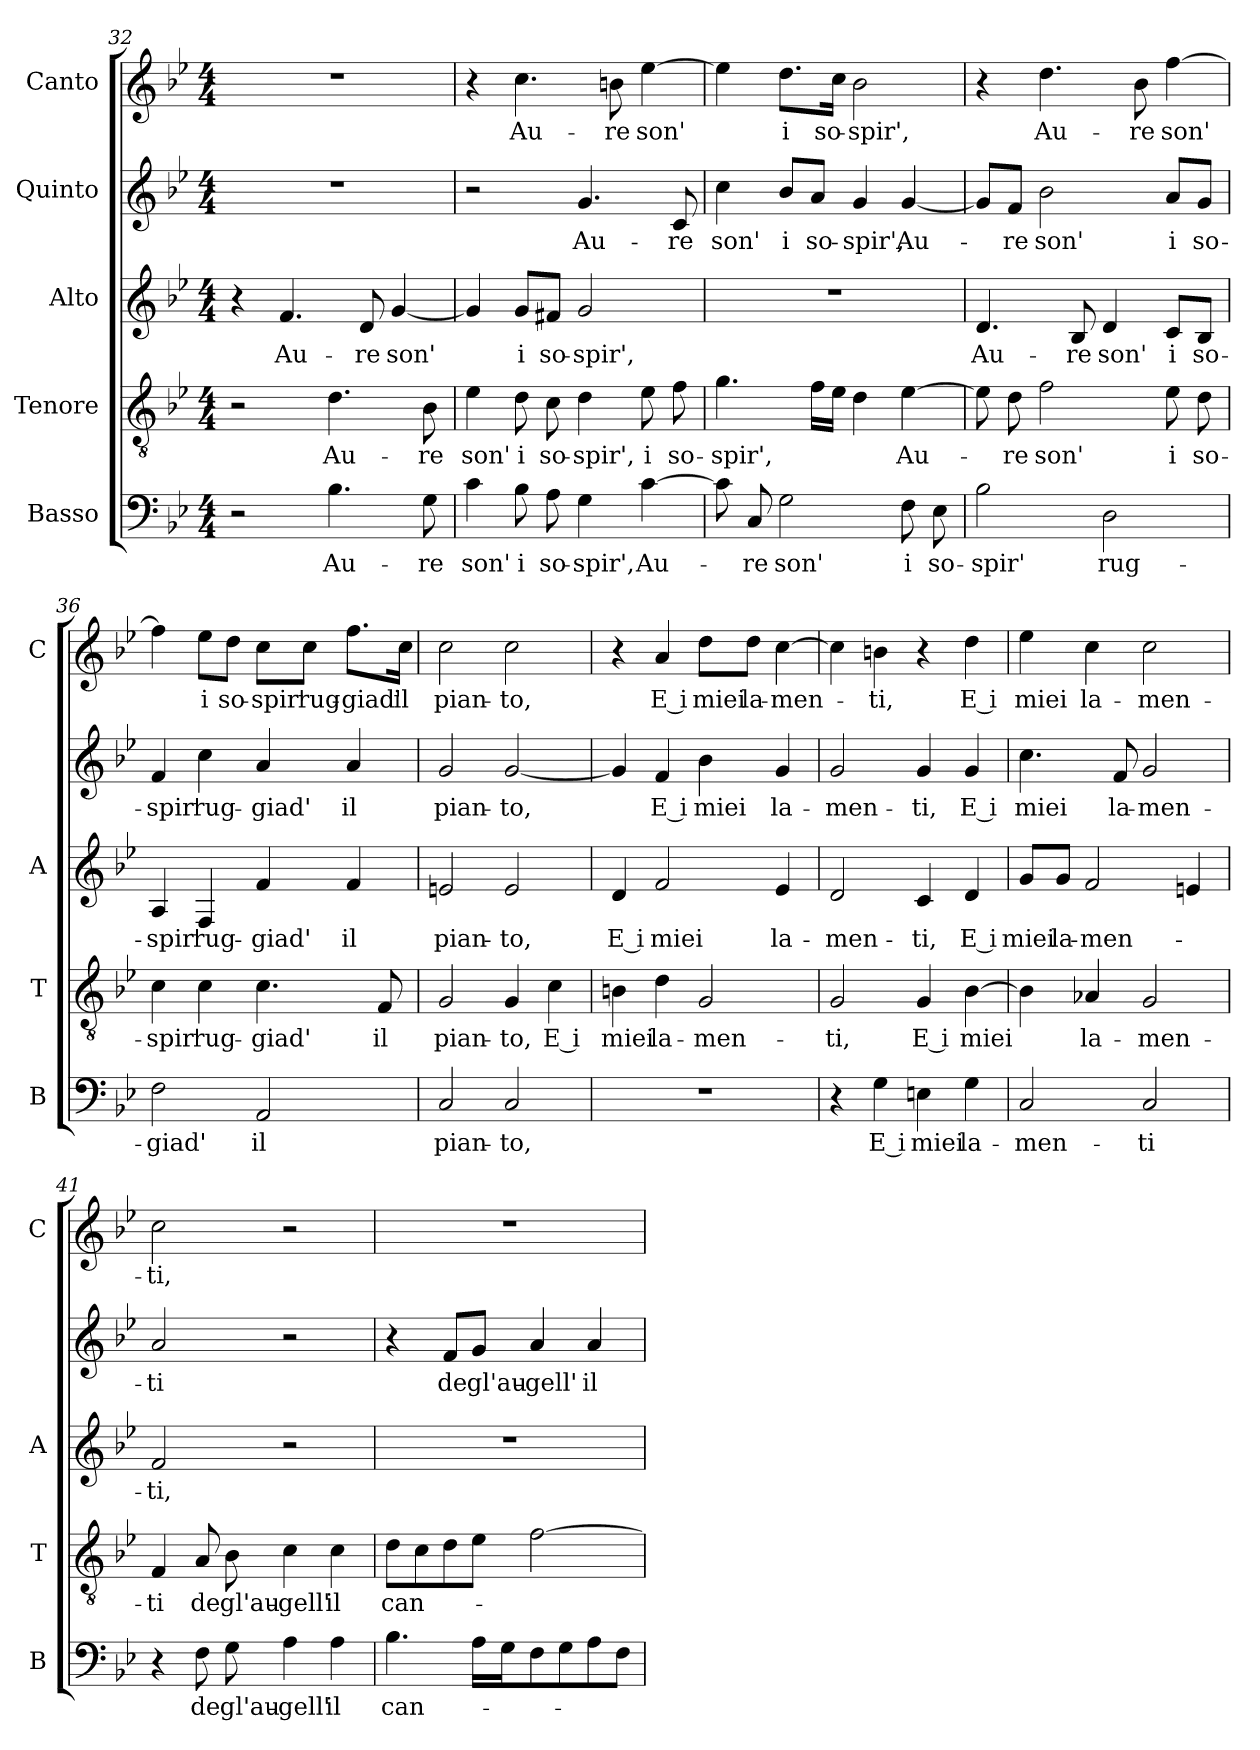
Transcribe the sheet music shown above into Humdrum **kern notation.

**kern	**text	**kern	**text	**kern	**text	**kern	**text	**kern	**text
*part5	*part5	*part4	*part4	*part3	*part3	*part2	*part2	*part1	*part1
*staff5	*staff5	*staff4	*staff4	*staff3	*staff3	*staff2	*staff2	*staff1	*staff1
*I"Basso	*	*I"Tenore	*	*I"Alto	*	*I"Quinto	*	*I"Canto	*
*I'B	*	*I'T	*	*I'A	*	*	*	*I'C	*
*clefF4	*	*clefGv2	*	*clefG2	*	*clefG2	*	*clefG2	*
*k[b-e-]	*	*k[b-e-]	*	*k[b-e-]	*	*k[b-e-]	*	*k[b-e-]	*
*B-:	*	*B-:	*	*B-:	*	*B-:	*	*B-:	*
*M4/4	*	*M4/4	*	*M4/4	*	*M4/4	*	*M4/4	*
=32	=32	=32	=32	=32	=32	=32	=32	=32	=32
2r	.	2r	.	4r	.	1r	.	1r	.
!	!	!	!	!	!LO:LY:b	!	!	!	!
.	.	.	.	4.f/	Au-	.	.	.	.
!	!LO:LY:b	!	!LO:LY:b	!	!	!	!	!	!
4.B-\	Au-	4.d\	Au-	.	.	.	.	.	.
!	!	!	!	!	!LO:LY:b	!	!	!	!
.	.	.	.	8d/	-re	.	.	.	.
!	!	!	!	!	!LO:LY:b	!	!	!	!
.	.	.	.	[4g/	son'	.	.	.	.
!	!LO:LY:b	!	!LO:LY:b	!	!	!	!	!	!
8G\	-re	8B-\	-re	.	.	.	.	.	.
=33	=33	=33	=33	=33	=33	=33	=33	=33	=33
!	!LO:LY:b	!	!LO:LY:b	!	!	!	!	!	!
4c\	son'	4e-\	son'	4g/]	.	2r	.	4r	.
!	!LO:LY:b	!	!LO:LY:b	!	!LO:LY:b	!	!	!	!LO:LY:b
8B-\	i	8d\	i	8g/L	i	.	.	4.cc\	Au-
!	!LO:LY:b	!	!LO:LY:b	!	!LO:LY:b	!	!	!	!
8A\	so-	8c\	so-	8f#X/J	so-	.	.	.	.
!	!LO:LY:b	!	!LO:LY:b	!	!LO:LY:b	!	!LO:LY:b	!	!
4G\	-spir',	4d\	-spir',	2g/	-spir',	4.g/	Au-	.	.
!	!	!	!	!	!	!	!	!	!LO:LY:b
.	.	.	.	.	.	.	.	8bn\	-re
!	!LO:LY:b	!	!LO:LY:b	!	!	!	!	!	!LO:LY:b
[4c\	Au-	8e-\	i	.	.	.	.	[4ee-\	son'
!	!	!	!LO:LY:b	!	!	!	!LO:LY:b	!	!
.	.	8f\	so-	.	.	8c/	-re	.	.
=34	=34	=34	=34	=34	=34	=34	=34	=34	=34
!	!	!	!LO:LY:b	!	!	!	!LO:LY:b	!	!
8c\]	.	4.g\	-spir',	1r	.	4cc\	son'	4ee-\]	.
!	!LO:LY:b	!	!	!	!	!	!	!	!
8C/	-re	.	.	.	.	.	.	.	.
!	!LO:LY:b	!	!	!	!	!	!LO:LY:b	!	!LO:LY:b
2G\	son'	.	.	.	.	8b-/L	i	8.dd\L	i
!	!	!	!	!	!	!	!LO:LY:b	!	!
.	.	16f\LL	.	.	.	8a/J	so-	.	.
!	!	!	!	!	!	!	!	!	!LO:LY:b
.	.	16e-\JJ	.	.	.	.	.	16cc\Jk	so-
!	!	!	!	!	!	!	!LO:LY:b	!	!LO:LY:b
.	.	4d\	.	.	.	4g/	-spir',	2b-\	-spir',
!	!LO:LY:b	!	!LO:LY:b	!	!	!	!LO:LY:b	!	!
8F\	i	[4e-\	Au-	.	.	[4g/	Au-	.	.
!	!LO:LY:b	!	!	!	!	!	!	!	!
8E-\	so-	.	.	.	.	.	.	.	.
=35	=35	=35	=35	=35	=35	=35	=35	=35	=35
!	!LO:LY:b	!	!	!	!LO:LY:b	!	!	!	!
2B-\	-spir'	8e-\]	.	4.d/	Au-	8g/L]	.	4r	.
!	!	!	!LO:LY:b	!	!	!	!LO:LY:b	!	!
.	.	8d\	-re	.	.	8f/J	-re	.	.
!	!	!	!LO:LY:b	!	!	!	!LO:LY:b	!	!LO:LY:b
.	.	2f\	son'	.	.	2b-\	son'	4.dd\	Au-
!	!	!	!	!	!LO:LY:b	!	!	!	!
.	.	.	.	8B-/	-re	.	.	.	.
!	!LO:LY:b	!	!	!	!LO:LY:b	!	!	!	!
2D\	rug-	.	.	4d/	son'	.	.	.	.
!	!	!	!	!	!	!	!	!	!LO:LY:b
.	.	.	.	.	.	.	.	8b-\	-re
!	!	!	!LO:LY:b	!	!LO:LY:b	!	!LO:LY:b	!	!LO:LY:b
.	.	8e-\	i	8c/L	i	8a/L	i	[4ff\	son'
!	!	!	!LO:LY:b	!	!LO:LY:b	!	!LO:LY:b	!	!
.	.	8d\	so-	8B-/J	so-	8g/J	so-	.	.
!!LO:LB:g=z
=36	=36	=36	=36	=36	=36	=36	=36	=36	=36
!	!LO:LY:b	!	!LO:LY:b	!	!LO:LY:b	!	!LO:LY:b	!	!
2F\	-giad'	4c\	-spir'	4A/	-spir'	4f/	-spir'	4ff\]	.
!	!	!	!LO:LY:b	!	!LO:LY:b	!	!LO:LY:b	!	!LO:LY:b
.	.	4c\	rug-	4F/	rug-	4cc\	rug-	8ee-\L	i
!	!	!	!	!	!	!	!	!	!LO:LY:b
.	.	.	.	.	.	.	.	8dd\J	so-
!	!LO:LY:b	!	!LO:LY:b	!	!LO:LY:b	!	!LO:LY:b	!	!LO:LY:b
2AA/	il	4.c\	-giad'	4f/	-giad'	4a/	-giad'	8cc\L	-spir'
!	!	!	!	!	!	!	!	!	!LO:LY:b
.	.	.	.	.	.	.	.	8cc\J	rug-
!	!	!	!	!	!LO:LY:b	!	!LO:LY:b	!	!LO:LY:b
.	.	.	.	4f/	il	4a/	il	8.ff\L	-giad'
!	!	!	!LO:LY:b	!	!	!	!	!	!
.	.	8F/	il	.	.	.	.	.	.
!	!	!	!	!	!	!	!	!	!LO:LY:b
.	.	.	.	.	.	.	.	16cc\Jk	il
=37	=37	=37	=37	=37	=37	=37	=37	=37	=37
!	!LO:LY:b	!	!LO:LY:b	!	!LO:LY:b	!	!LO:LY:b	!	!LO:LY:b
2C/	pian-	2G/	pian-	2en/	pian-	2g/	pian-	2cc\	pian-
!	!LO:LY:b	!	!LO:LY:b	!	!LO:LY:b	!	!LO:LY:b	!	!LO:LY:b
2C/	-to,	4G/	-to,	2e/	-to,	[2g/	-to,	2cc\	-to,
!	!	!	!LO:LY:b	!	!	!	!	!	!
.	.	4c\	E i	.	.	.	.	.	.
=38	=38	=38	=38	=38	=38	=38	=38	=38	=38
!	!	!	!LO:LY:b	!	!LO:LY:b	!	!	!	!
1r	.	4Bn\	miei	4d/	E i	4g/]	.	4r	.
!	!	!	!LO:LY:b	!	!LO:LY:b	!	!LO:LY:b	!	!LO:LY:b
.	.	4d\	la-	2f/	miei	4f/	E i	4a/	E i
!	!	!	!LO:LY:b	!	!	!	!LO:LY:b	!	!LO:LY:b
.	.	2G/	-men-	.	.	4b-\	miei	8dd\L	miei
!	!	!	!	!	!	!	!	!	!LO:LY:b
.	.	.	.	.	.	.	.	8dd\J	la-
!	!	!	!	!	!LO:LY:b	!	!LO:LY:b	!	!LO:LY:b
.	.	.	.	4e-/	la-	4g/	la-	[4cc\	-men-
=39	=39	=39	=39	=39	=39	=39	=39	=39	=39
!	!	!	!LO:LY:b	!	!LO:LY:b	!	!LO:LY:b	!	!
4r	.	2G/	-ti,	2d/	-men-	2g/	-men-	4cc\]	.
!	!LO:LY:b	!	!	!	!	!	!	!	!LO:LY:b
4G\	E i	.	.	.	.	.	.	4bn\	-ti,
!	!LO:LY:b	!	!LO:LY:b	!	!LO:LY:b	!	!LO:LY:b	!	!
4En\	miei	4G/	E i	4c/	-ti,	4g/	-ti,	4r	.
!	!LO:LY:b	!	!LO:LY:b	!	!LO:LY:b	!	!LO:LY:b	!	!LO:LY:b
4G\	la-	[4B-\	miei	4d/	E i	4g/	E i	4dd\	E i
=40	=40	=40	=40	=40	=40	=40	=40	=40	=40
!	!LO:LY:b	!	!	!	!LO:LY:b	!	!LO:LY:b	!	!LO:LY:b
2C/	-men-	4B-\]	.	8g/L	miei	4.cc\	miei	4ee-\	miei
!	!	!	!	!	!LO:LY:b	!	!	!	!
.	.	.	.	8g/J	la-	.	.	.	.
!	!	!	!LO:LY:b	!	!LO:LY:b	!	!	!	!LO:LY:b
.	.	4A-X/	la-	2f/	-men-	.	.	4cc\	la-
!	!	!	!	!	!	!	!LO:LY:b	!	!
.	.	.	.	.	.	8f/	la-	.	.
!	!LO:LY:b	!	!LO:LY:b	!	!	!	!LO:LY:b	!	!LO:LY:b
2C/	-ti	2G/	-men-	.	.	2g/	-men-	2cc\	-men-
.	.	.	.	4en/	.	.	.	.	.
!!LO:LB:g=z
=41	=41	=41	=41	=41	=41	=41	=41	=41	=41
!	!	!	!LO:LY:b	!	!LO:LY:b	!	!LO:LY:b	!	!LO:LY:b
4r	.	4F/	-ti	2f/	-ti,	2a/	-ti	2cc\	-ti,
!	!LO:LY:b	!	!LO:LY:b	!	!	!	!	!	!
8F\	de	8A/	de	.	.	.	.	.	.
!	!LO:LY:b	!	!LO:LY:b	!	!	!	!	!	!
8G\	gl'au-	8B-\	gl'au-	.	.	.	.	.	.
!	!LO:LY:b	!	!LO:LY:b	!	!	!	!	!	!
4A\	-gell'	4c\	-gell'	2r	.	2r	.	2r	.
!	!LO:LY:b	!	!LO:LY:b	!	!	!	!	!	!
4A\	il	4c\	il	.	.	.	.	.	.
=42	=42	=42	=42	=42	=42	=42	=42	=42	=42
!	!LO:LY:b	!	!LO:LY:b	!	!	!	!	!	!
4.B-\	can-	8d\L	can-	1r	.	4r	.	1r	.
.	.	8c\	.	.	.	.	.	.	.
!	!	!	!	!	!	!	!LO:LY:b	!	!
.	.	8d\	.	.	.	8f/L	de	.	.
!	!	!	!	!	!	!	!LO:LY:b	!	!
16A\LL	.	8e-\J	.	.	.	8g/J	gl'au-	.	.
16G\J	.	.	.	.	.	.	.	.	.
!	!	!	!	!	!	!	!LO:LY:b	!	!
8F\	.	[2f\	.	.	.	4a/	-gell'	.	.
8G\	.	.	.	.	.	.	.	.	.
!	!	!	!	!	!	!	!LO:LY:b	!	!
8A\	.	.	.	.	.	4a/	il	.	.
8F\J	.	.	.	.	.	.	.	.	.
=	=	=	=	=	=	=	=	=	=
*-	*-	*-	*-	*-	*-	*-	*-	*-	*-
